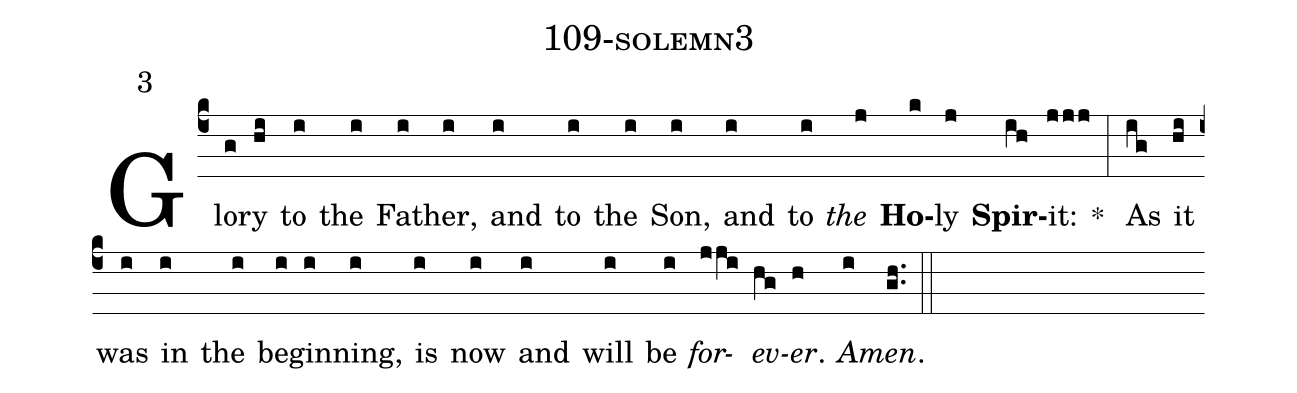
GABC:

name: 109-solemn3;
annotation: 3;
%%
(c4)Glo(g)ry(hi) to(i) the(i) Fa(i)ther,(i) and(i) to(i) the(i) Son,(i)  and(i) to(i) <i>the</i>(j) <b>Ho</b>(k)ly(j) <b>Spir</b>(ih)it:(jjj) * (:) As(ig) it(hi) was(i) in(i) the(i) be(i)gin(i)ning,(i) is(i) now(i) and(i) will(i) be(i) <i>for</i>(j/ji)<i>ev</i>(hg)<i>er</i>.(h) <i>A</i>(i)<i>men</i>.(gh..) (::)
